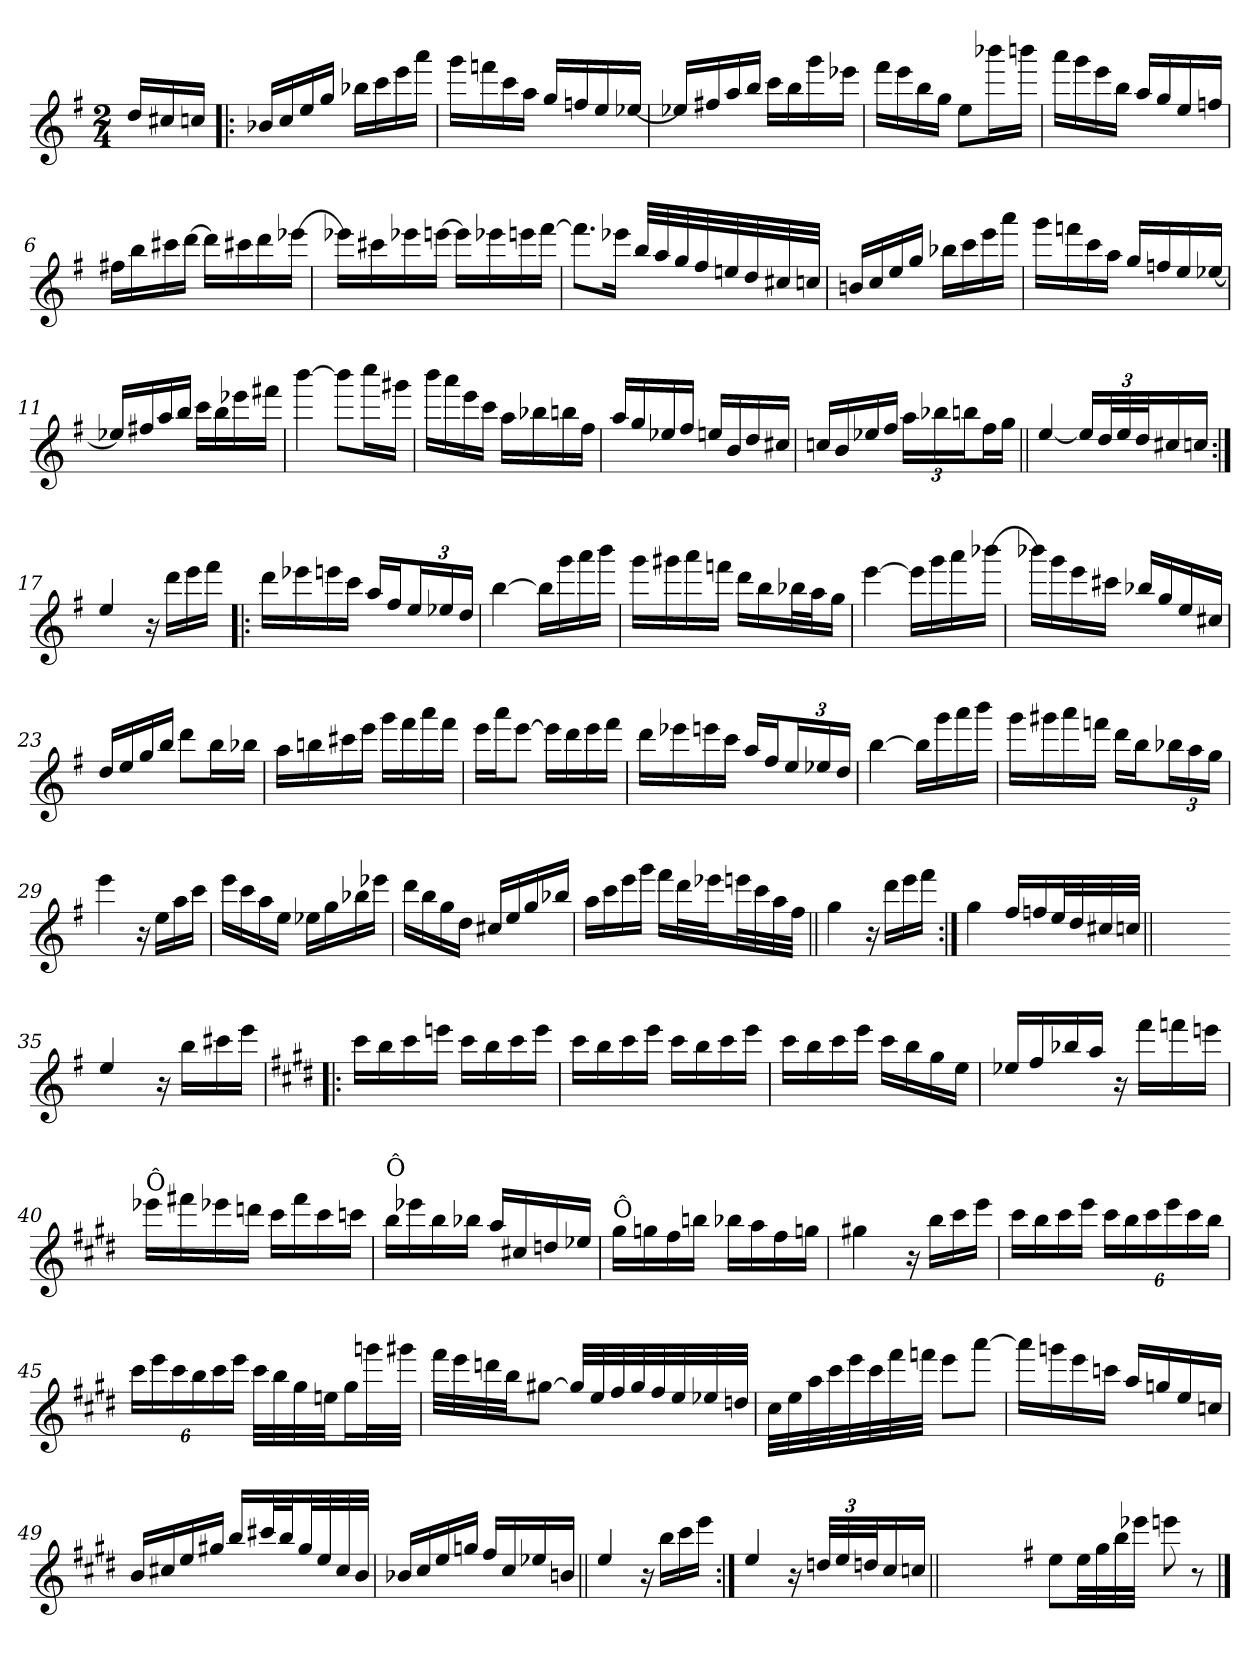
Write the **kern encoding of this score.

**kern
*part1
*staff1
*clefG2
*k[f#]
*G:
*M2/4
=
16dd/LL
16cc#X/
16ccn/JJ
=1!|:
16b-/LL
16cc/
16ee/
16gg/JJ
16bb-X\LL
16ccc\
16eee\
16aaa\JJ
=2
16ggg\LL
16fffn\
16ccc\
16aa\JJ
16gg/LL
16ffn/
16ee/
[16ee-X/JJ
=3
16ee-X/LL]
16ff#X/
16aa/
16bb/JJ
16ccc\LL
16bb\
16ggg\
16eee-X\JJ
=4
16fff#\LL
16eee\
16bb\
16gg\JJ
8ee\L
16bbb-X\L
16bbbn\JJ
!!LO:LB:g=z
=5
16aaa\LL
16ggg\
16eee\
16bb\JJ
16aa/LL
16gg/
16ee/
16ffn/JJ
=6
16ff#X\LL
16bb\
16ccc#X\
[16ddd\JJ
16ddd\LL]
16ccc#X\
16ddd\
[16eee-X\JJ
=7
16eee-X\LL]
16ccc#X\
16eee-X\
[16eeen\JJ
16eee\LL]
16eee-X\
16eeen\
[16fff#\JJ
=8
8.fff#\L]
16eee-X\Jk
32bb/LLL
32aa/
32gg/
32ff#/
32een/
32dd/
32cc#X/
32ccn/JJJ
!!LO:LB:g=z
=9
16bn/LL
16cc/
16ee/
16gg/JJ
16bb-X\LL
16ccc\
16eee\
16aaa\JJ
=10
16ggg\LL
16fffn\
16ccc\
16aa\JJ
16gg/LL
16ffn/
16ee/
[16ee-X/JJ
=11
16ee-X/LL]
16ff#X/
16aa/
16bb/JJ
16ccc\LL
16bb\
16eee-X\
16fff#X\JJ
=12
[4bbb\
8bbb\L]
16cccc\L
16ggg#X\JJ
!!LO:LB:g=z
=13
16bbb\LL
16aaa\
16eee\
16ccc\JJ
16aa\LL
16bb-X\
16bbn\
16ff#\JJ
=14
16aa/LL
16gg/
16ee-X/
16ff#/JJ
16een/LL
16b/
16dd/
16cc#X/JJ
=15
16ccn/LL
16b/
16ee-X/
16ff#/JJ
24aa\LL
24bb-X\
24bbn\J
16ff#\L
16gg\JJ
=16||
[4ee/
16ee/LL]
48dd/L
48ee/
48dd/J
16cc#X/
16ccn/JJ
!!LO:LB:g=z
=17:|!
4ee/
16r
16ddd\LL
16eee\
16fff#\JJ
=18!|:
16ddd\LL
16eee-X\
16eeen\
16ccc\JJ
16aa/LL
16ff#/J
24ee/L
24ee-X/
24dd/JJ
=19
[4bb\
16bb\LL]
16ggg\
16aaa\
16bbb\JJ
=20
16ggg\LL
16ggg#X\
16aaa\
16fffn\JJ
16ddd\LL
16bb\
32bb-X\L
32aa\J
16gg\JJ
!!LO:LB:g=z
=21
[4eee\
16eee\LL]
16ggg\
16aaa\
[16bbb-X\JJ
=22
16bbb-X\LL]
16ggg\
16eee\
16ccc#X\JJ
16bb-X/LL
16gg/
16ee/
16cc#X/JJ
=23
16dd/LL
16ee/
16gg/
16bb/JJ
8ddd\L
16bb\L
16bb-X\JJ
=24
16aa\LL
16bbn\
16ccc#X\
16eee\JJ
16ggg\LL
16fff#\
16aaa\
16fff#\JJ
!!LO:LB:g=z
=25
16eee\LL
16aaa\J
[8eee\J
16eee\LL]
16ddd\
16eee\
16fff#\JJ
=26
16ddd\LL
16eee-X\
16eeen\
16ccc\JJ
16aa/LL
16ff#/J
24ee/L
24ee-X/
24dd/JJ
=27
[4bb\
16bb\LL]
16ggg\
16aaa\
16bbb\JJ
=28
16ggg\LL
16ggg#X\
16aaa\
16fffn\JJ
16ddd\LL
16bb\J
24bb-X\L
24aa\
24gg\JJ
!!LO:LB:g=z
=29
4eee\
16r
16ee\LL
16aa\
16ccc\JJ
=30
16eee\LL
16ccc\
16aa\
16ee\JJ
16ee-X\LL
16gg\
16bb-X\
16eee-X\JJ
=31
16ddd\LL
16bb\
16gg\
16dd\JJ
16cc#X/LL
16ee/
16gg/
16bb-X/JJ
=32
16aa\LL
16ccc\
16eee\
16ggg\JJ
16fff#\LL
32ddd\L
32eee-X\J
32eeen\L
32ccc\
32aa\
32ff#\JJJ
!!LO:LB:g=z
=33||
4gg\
16r
16ddd\LL
16eee\
16fff#\JJ
=34:|!
4gg\
16ff#/LL
16ffn/
32ee/L
32dd/
32cc#X/
32ccn/JJJ
=34X341||
2ryy
!!LO:PB:g=z
=35-
4ee/
16r
16bb\LL
16ccc#X\
16eee\JJ
=36!|:
*k[f#c#g#d#]
*E:
16ccc#\LL
16bb\
16ccc#\
16eeen\JJ
16ccc#\LL
16bb\
16ccc#\
16eee\JJ
=37
16ccc#\LL
16bb\
16ccc#\
16eee\JJ
16ccc#\LL
16bb\
16ccc#\
16eee\JJ
=38
16ccc#\LL
16bb\
16ccc#\
16eee\JJ
16ccc#\LL
16bb\
16gg#\
16ee\JJ
=39
16ee-X/LL
16ff#/
16bb-X/
16aa/JJ
16r
16fff#\LL
16fffn\
16eeen\JJ
!!LO:LB:g=z
=40
!LO:TX:a:t=Ô
16eee-X\LL
16fff#X\
16eee-X\
16dddn\JJ
16ccc#\LL
16fff#\
16ccc#\
16cccn\JJ
=41
!LO:TX:a:t=Ô
16bb\LL
16eee-X\
16bb\
16bb-X\JJ
16aa/LL
16cc#X/
16ddn/
16ee-X/JJ
=42
!LO:TX:a:t=Ô
16gg#\LL
16ggn\
16ff#\
16bbn\JJ
16bb-X\LL
16aa\
16ff#\
16ggn\JJ
=43
4gg#X\
16r
16bb\LL
16ccc#\
16eee\JJ
!!LO:LB:g=z
=44
16ccc#\LL
16bb\
16ccc#\
16eee\JJ
24ccc#\LL
24bb\
24ccc#\
24eee\
24ccc#\
24bb\JJ
=45
24ccc#\LL
24eee\
24ccc#\
24bb\
24ccc#\
24eee\JJ
32ccc#\LLL
32bb\
32gg#\
32een\JJ
16gg#\L
32gggn\L
32ggg#X\JJJ
=46
32fff#\LLL
32eee\
32dddn\
32bb\JJ
[8gg#X\J
32gg#/LLL]
32ee/
32ff#/
32gg#/
32ff#/
32ee/
32ee-X/
32ddn/JJJ
!!LO:LB:g=z
=47
32cc#\LLL
32ee\
32aa\
32ccc#\
32eee\
32ccc#\
32fff#\
32fffn\JJJ
8eee\L
[8aaa\J
=48
16aaa\LL]
16gggn\
16eee\
16cccn\JJ
16aa/LL
16ggn/
16ee/
16ccn/JJ
=49
16b/LL
16cc#X/
16ee/
16gg#X/JJ
16bb/LL
32ccc#X/L
32bb/J
32gg#/L
32ee/
32cc#/
32b/JJJ
!!LO:LB:g=z
=50
16b-X/LL
16cc#/
16ee/
16ggn/JJ
16ff#/LL
16cc#/
16ee-X/
16bn/JJ
=51||
4ee/
16r
16bb\LL
16ccc#\
16eee\JJ
=52:|!
4ee/
16r
48ddn/LLL
48ee/
48ddn/J
16cc#/
16ccn/JJ
=52X522||
2ryy
!!LO:LB:g=z
=53-
*k[f#]
*G:
8ee\L
32ee\LL
32gg\
32bb\
32eee-X\JJJ
8eeen\
8r
==
*-
